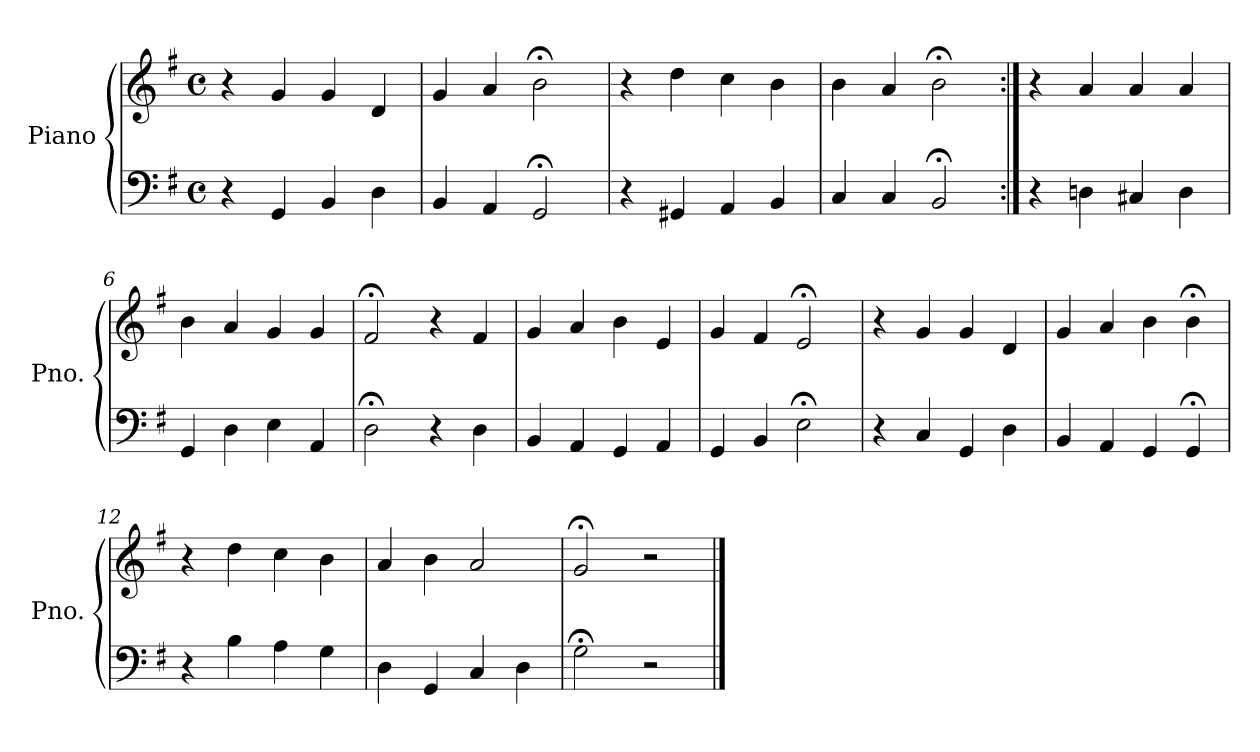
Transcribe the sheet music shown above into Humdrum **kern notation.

**kern	**kern
*part1	*part1
*staff2	*staff1
*I"Piano	*
*I'Pno.	*
*clefF4	*clefG2
*k[f#]	*k[f#]
*M4/4	*M4/4
*met(c)	*met(c)
=1	=1
4r	4r
4GG/	4g/
4BB/	4g/
4D\	4d/
=2	=2
4BB/	4g/
4AA/	4a/
2GG;</	2b;<\
=3	=3
4r	4r
4GG#X/	4dd\
4AA/	4cc\
4BB/	4b\
=4	=4
4C/	4b\
4C/	4a/
2BB;</	2b;<\
=5:|!	=5:|!
4r	4r
4Dn\	4a/
4C#X/	4a/
4D\	4a/
=6	=6
4GG/	4b\
4D\	4a/
4E\	4g/
4AA/	4g/
=7	=7
2D;<\	2f#;</
4r	4r
4D\	4f#/
=8	=8
4BB/	4g/
4AA/	4a/
4GG/	4b\
4AA/	4e/
!!LO:LB:g=z
=9	=9
4GG/	4g/
4BB/	4f#/
2E;<\	2e;</
=10	=10
4r	4r
4C/	4g/
4GG/	4g/
4D\	4d/
=11	=11
4BB/	4g/
4AA/	4a/
4GG/	4b\
4GG;</	4b;<\
=12	=12
4r	4r
4B\	4dd\
4A\	4cc\
4G\	4b\
=13	=13
4D\	4a/
4GG/	4b\
4C/	2a/
4D\	.
=14	=14
2G;<\	2g;</
2r	2r
==	==
*-	*-
